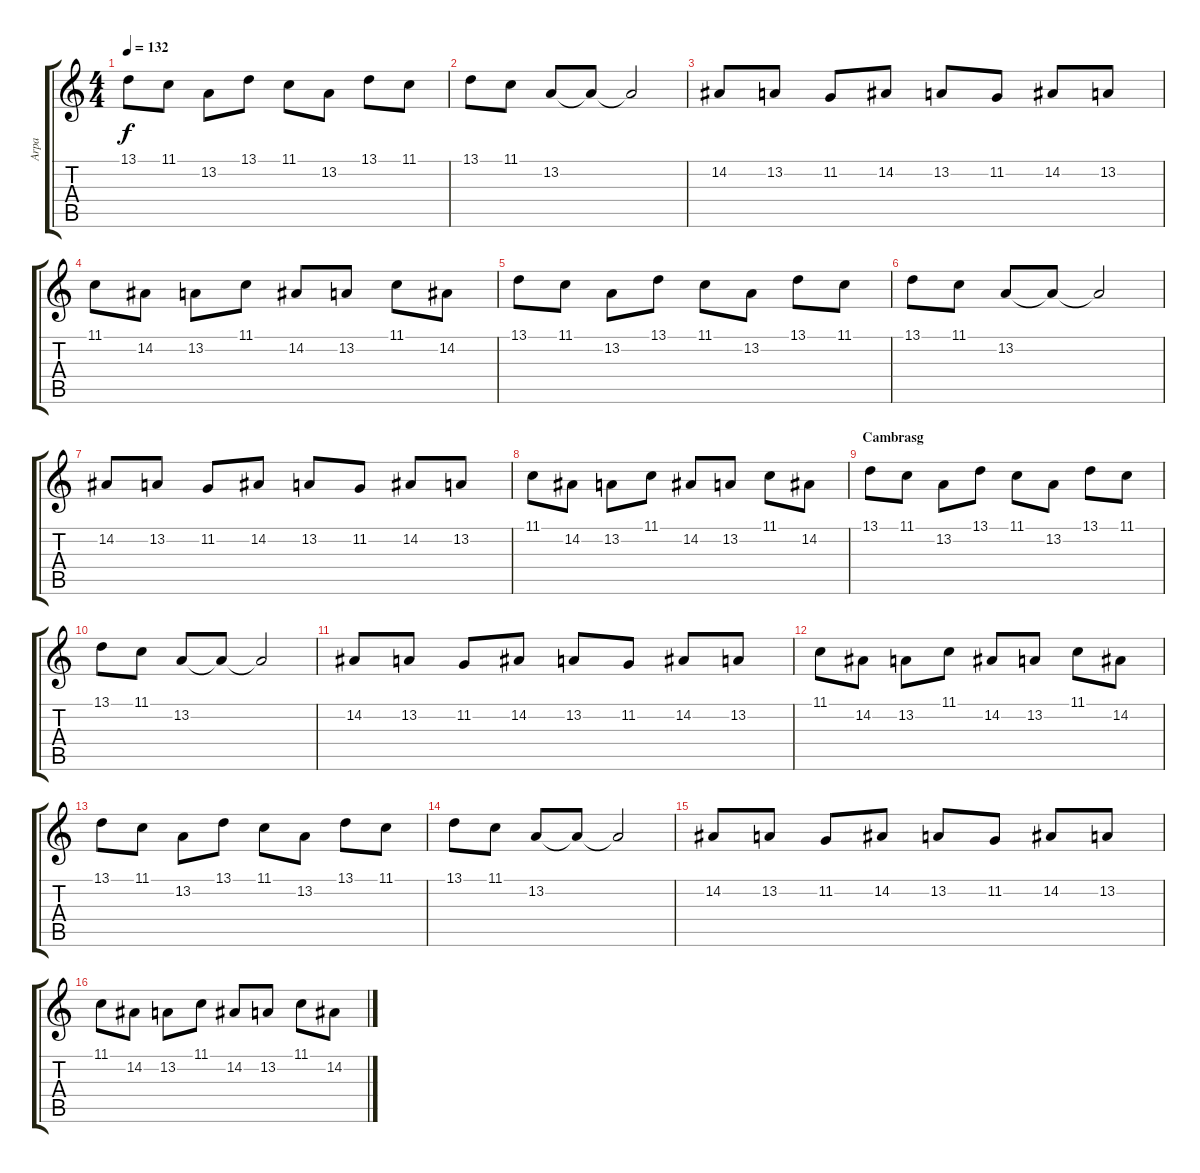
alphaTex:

\track ("Arpa" "Arpa") {instrument orchestralharp}
\staff {score tabs}
\tuning (Db4 Ab3 E3 B2 Gb2 Db2) {hide}
\ts (4 4)
\tempo 132
\clef g2
\ks c
13.1.8{dy f volume 8 balance 10} 11.1.8 13.2.8 13.1.8 11.1.8 13.2.8 13.1.8 11.1.8 |
13.1.8 11.1.8 13.2.8 13.2{t}.8 13.2{t}.2 |
14.2.8 13.2.8 11.2.8 14.2.8 13.2.8 11.2.8 14.2.8 13.2.8 |
11.1.8 14.2.8 13.2.8 11.1.8 14.2.8 13.2.8 11.1.8 14.2.8 |
13.1.8{volume 8 balance 10} 11.1.8 13.2.8 13.1.8 11.1.8 13.2.8 13.1.8 11.1.8 |
13.1.8 11.1.8 13.2.8 13.2{t}.8 13.2{t}.2 |
14.2.8 13.2.8 11.2.8 14.2.8 13.2.8 11.2.8 14.2.8 13.2.8 |
11.1.8 14.2.8 13.2.8 11.1.8 14.2.8 13.2.8 11.1.8 14.2.8 |
\section ("" "Cambrasg")
13.1.8{volume 8 balance 10} 11.1.8 13.2.8 13.1.8 11.1.8 13.2.8 13.1.8 11.1.8 |
13.1.8 11.1.8 13.2.8 13.2{t}.8 13.2{t}.2 |
14.2.8 13.2.8 11.2.8 14.2.8 13.2.8 11.2.8 14.2.8 13.2.8 |
11.1.8 14.2.8 13.2.8 11.1.8 14.2.8 13.2.8 11.1.8 14.2.8 |
13.1.8{volume 8 balance 10} 11.1.8 13.2.8 13.1.8 11.1.8 13.2.8 13.1.8 11.1.8 |
13.1.8 11.1.8 13.2.8 13.2{t}.8 13.2{t}.2 |
14.2.8 13.2.8 11.2.8 14.2.8 13.2.8 11.2.8 14.2.8 13.2.8 |
11.1.8 14.2.8 13.2.8 11.1.8 14.2.8 13.2.8 11.1.8 14.2.8
